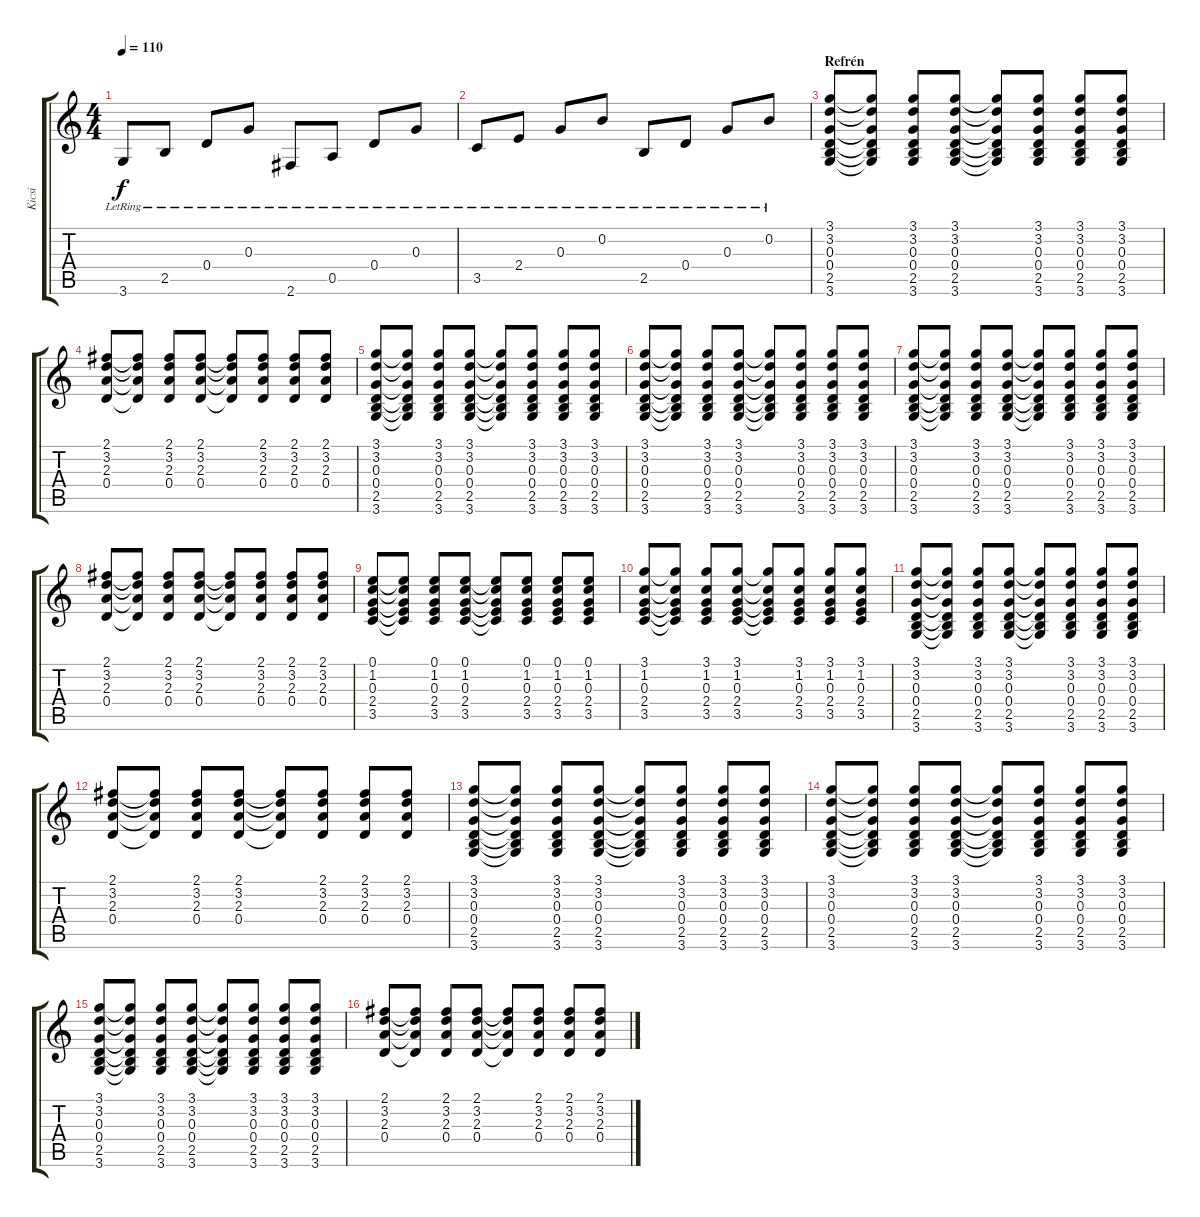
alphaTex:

\track ("Kicsi" "Kicsi") {instrument acousticguitarsteel}
\staff {score tabs}
\tuning (E4 B3 G3 D3 A2 E2) {hide}
\ts (4 4)
\tempo 110
\clef g2
\ks c
3.6{lr}.8{dy f} 2.5{lr}.8 0.4{lr}.8 0.3{lr}.8 2.6{lr}.8 0.5{lr}.8 0.4{lr}.8 0.3{lr}.8 |
3.5{lr}.8 2.4{lr}.8 0.3{lr}.8 0.2{lr}.8 2.5{lr}.8 0.4{lr}.8 0.3{lr}.8 0.2{lr}.8 |
\section ("" "Refrén")
(3.1 3.2 0.3 0.4 2.5 3.6).8 (3.1{t} 3.2{t} 0.3{t} 0.4{t} 2.5{t} 3.6{t}).8 (3.1 3.2 0.3 0.4 2.5 3.6).8 (3.1 3.2 0.3 0.4 2.5 3.6).8 (3.1{t} 3.2{t} 0.3{t} 0.4{t} 2.5{t} 3.6{t}).8 (3.1 3.2 0.3 0.4 2.5 3.6).8 (3.1 3.2 0.3 0.4 2.5 3.6).8 (3.1 3.2 0.3 0.4 2.5 3.6).8 |
(2.1 3.2 2.3 0.4).8 (2.1{t} 3.2{t} 2.3{t} 0.4{t}).8 (2.1 3.2 2.3 0.4).8 (2.1 3.2 2.3 0.4).8 (2.1{t} 3.2{t} 2.3{t} 0.4{t}).8 (2.1 3.2 2.3 0.4).8 (2.1 3.2 2.3 0.4).8 (2.1 3.2 2.3 0.4).8 |
(3.1 3.2 0.3 0.4 2.5 3.6).8 (3.1{t} 3.2{t} 0.3{t} 0.4{t} 2.5{t} 3.6{t}).8 (3.1 3.2 0.3 0.4 2.5 3.6).8 (3.1 3.2 0.3 0.4 2.5 3.6).8 (3.1{t} 3.2{t} 0.3{t} 0.4{t} 2.5{t} 3.6{t}).8 (3.1 3.2 0.3 0.4 2.5 3.6).8 (3.1 3.2 0.3 0.4 2.5 3.6).8 (3.1 3.2 0.3 0.4 2.5 3.6).8 |
(3.1 3.2 0.3 0.4 2.5 3.6).8 (3.1{t} 3.2{t} 0.3{t} 0.4{t} 2.5{t} 3.6{t}).8 (3.1 3.2 0.3 0.4 2.5 3.6).8 (3.1 3.2 0.3 0.4 2.5 3.6).8 (3.1{t} 3.2{t} 0.3{t} 0.4{t} 2.5{t} 3.6{t}).8 (3.1 3.2 0.3 0.4 2.5 3.6).8 (3.1 3.2 0.3 0.4 2.5 3.6).8 (3.1 3.2 0.3 0.4 2.5 3.6).8 |
(3.1 3.2 0.3 0.4 2.5 3.6).8 (3.1{t} 3.2{t} 0.3{t} 0.4{t} 2.5{t} 3.6{t}).8 (3.1 3.2 0.3 0.4 2.5 3.6).8 (3.1 3.2 0.3 0.4 2.5 3.6).8 (3.1{t} 3.2{t} 0.3{t} 0.4{t} 2.5{t} 3.6{t}).8 (3.1 3.2 0.3 0.4 2.5 3.6).8 (3.1 3.2 0.3 0.4 2.5 3.6).8 (3.1 3.2 0.3 0.4 2.5 3.6).8 |
(2.1 3.2 2.3 0.4).8 (2.1{t} 3.2{t} 2.3{t} 0.4{t}).8 (2.1 3.2 2.3 0.4).8 (2.1 3.2 2.3 0.4).8 (2.1{t} 3.2{t} 2.3{t} 0.4{t}).8 (2.1 3.2 2.3 0.4).8 (2.1 3.2 2.3 0.4).8 (2.1 3.2 2.3 0.4).8 |
(0.1 1.2 0.3 2.4 3.5).8 (0.1{t} 1.2{t} 0.3{t} 2.4{t} 3.5{t}).8 (0.1 1.2 0.3 2.4 3.5).8 (0.1 1.2 0.3 2.4 3.5).8 (0.1{t} 1.2{t} 0.3{t} 2.4{t} 3.5{t}).8 (0.1 1.2 0.3 2.4 3.5).8 (0.1 1.2 0.3 2.4 3.5).8 (0.1 1.2 0.3 2.4 3.5).8 |
(3.1 1.2 0.3 2.4 3.5).8 (3.1{t} 1.2{t} 0.3{t} 2.4{t} 3.5{t}).8 (3.1 1.2 0.3 2.4 3.5).8 (3.1 1.2 0.3 2.4 3.5).8 (3.1{t} 1.2{t} 0.3{t} 2.4{t} 3.5{t}).8 (3.1 1.2 0.3 2.4 3.5).8 (3.1 1.2 0.3 2.4 3.5).8 (3.1 1.2 0.3 2.4 3.5).8 |
(3.1 3.2 0.3 0.4 2.5 3.6).8 (3.1{t} 3.2{t} 0.3{t} 0.4{t} 2.5{t} 3.6{t}).8 (3.1 3.2 0.3 0.4 2.5 3.6).8 (3.1 3.2 0.3 0.4 2.5 3.6).8 (3.1{t} 3.2{t} 0.3{t} 0.4{t} 2.5{t} 3.6{t}).8 (3.1 3.2 0.3 0.4 2.5 3.6).8 (3.1 3.2 0.3 0.4 2.5 3.6).8 (3.1 3.2 0.3 0.4 2.5 3.6).8 |
(2.1 3.2 2.3 0.4).8 (2.1{t} 3.2{t} 2.3{t} 0.4{t}).8 (2.1 3.2 2.3 0.4).8 (2.1 3.2 2.3 0.4).8 (2.1{t} 3.2{t} 2.3{t} 0.4{t}).8 (2.1 3.2 2.3 0.4).8 (2.1 3.2 2.3 0.4).8 (2.1 3.2 2.3 0.4).8 |
(3.1 3.2 0.3 0.4 2.5 3.6).8 (3.1{t} 3.2{t} 0.3{t} 0.4{t} 2.5{t} 3.6{t}).8 (3.1 3.2 0.3 0.4 2.5 3.6).8 (3.1 3.2 0.3 0.4 2.5 3.6).8 (3.1{t} 3.2{t} 0.3{t} 0.4{t} 2.5{t} 3.6{t}).8 (3.1 3.2 0.3 0.4 2.5 3.6).8 (3.1 3.2 0.3 0.4 2.5 3.6).8 (3.1 3.2 0.3 0.4 2.5 3.6).8 |
(3.1 3.2 0.3 0.4 2.5 3.6).8 (3.1{t} 3.2{t} 0.3{t} 0.4{t} 2.5{t} 3.6{t}).8 (3.1 3.2 0.3 0.4 2.5 3.6).8 (3.1 3.2 0.3 0.4 2.5 3.6).8 (3.1{t} 3.2{t} 0.3{t} 0.4{t} 2.5{t} 3.6{t}).8 (3.1 3.2 0.3 0.4 2.5 3.6).8 (3.1 3.2 0.3 0.4 2.5 3.6).8 (3.1 3.2 0.3 0.4 2.5 3.6).8 |
(3.1 3.2 0.3 0.4 2.5 3.6).8 (3.1{t} 3.2{t} 0.3{t} 0.4{t} 2.5{t} 3.6{t}).8 (3.1 3.2 0.3 0.4 2.5 3.6).8 (3.1 3.2 0.3 0.4 2.5 3.6).8 (3.1{t} 3.2{t} 0.3{t} 0.4{t} 2.5{t} 3.6{t}).8 (3.1 3.2 0.3 0.4 2.5 3.6).8 (3.1 3.2 0.3 0.4 2.5 3.6).8 (3.1 3.2 0.3 0.4 2.5 3.6).8 |
(2.1 3.2 2.3 0.4).8 (2.1{t} 3.2{t} 2.3{t} 0.4{t}).8 (2.1 3.2 2.3 0.4).8 (2.1 3.2 2.3 0.4).8 (2.1{t} 3.2{t} 2.3{t} 0.4{t}).8 (2.1 3.2 2.3 0.4).8 (2.1 3.2 2.3 0.4).8 (2.1 3.2 2.3 0.4).8
